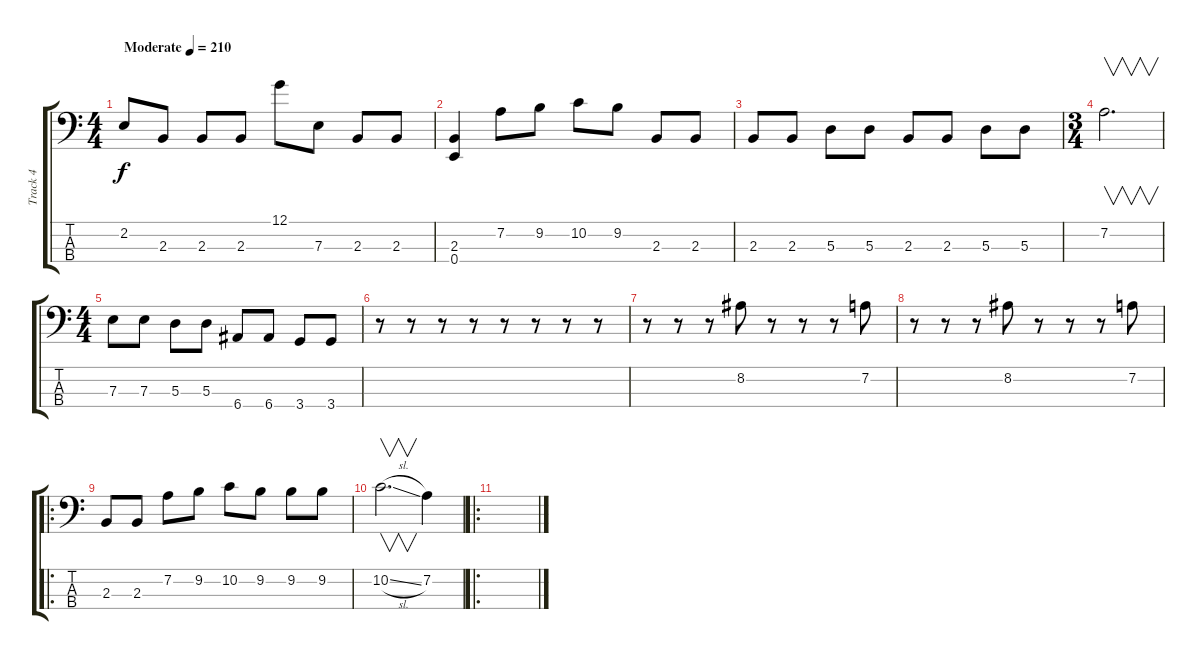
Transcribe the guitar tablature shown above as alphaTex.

\track ("Track 4" "Track 4") {instrument slapbass1}
\staff {score tabs}
\tuning (G2 D2 A1 E1) {hide}
\ts (4 4)
\tempo (210 "Moderate")
\clef f4
\ks c
2.2.8{dy f instrument slapbass1} 2.3.8 2.3.8 2.3.8 12.1.8 7.3.8 2.3.8 2.3.8 |
(2.3 0.4).4 7.2.8 9.2.8 10.2.8 9.2.8 2.3.8 2.3.8 |
2.3.8 2.3.8 5.3.8 5.3.8 2.3.8 2.3.8 5.3.8 5.3.8 |
\ts (3 4)
7.2.2{v d} |
\ts (4 4)
7.3.8 7.3.8 5.3.8 5.3.8 6.4.8 6.4.8 3.4.8 3.4.8 |
r.8 r.8 r.8 r.8 r.8 r.8 r.8 r.8 |
r.8 r.8 r.8 8.2.8 r.8 r.8 r.8 7.2.8 |
r.8 r.8 r.8 8.2.8 r.8 r.8 r.8 7.2.8 |
\ro
2.3.8 2.3.8 7.2.8 9.2.8 10.2.8 9.2.8 9.2.8 9.2.8 |
10.2{sl}.2{v d} 7.2.4 |
\ro
